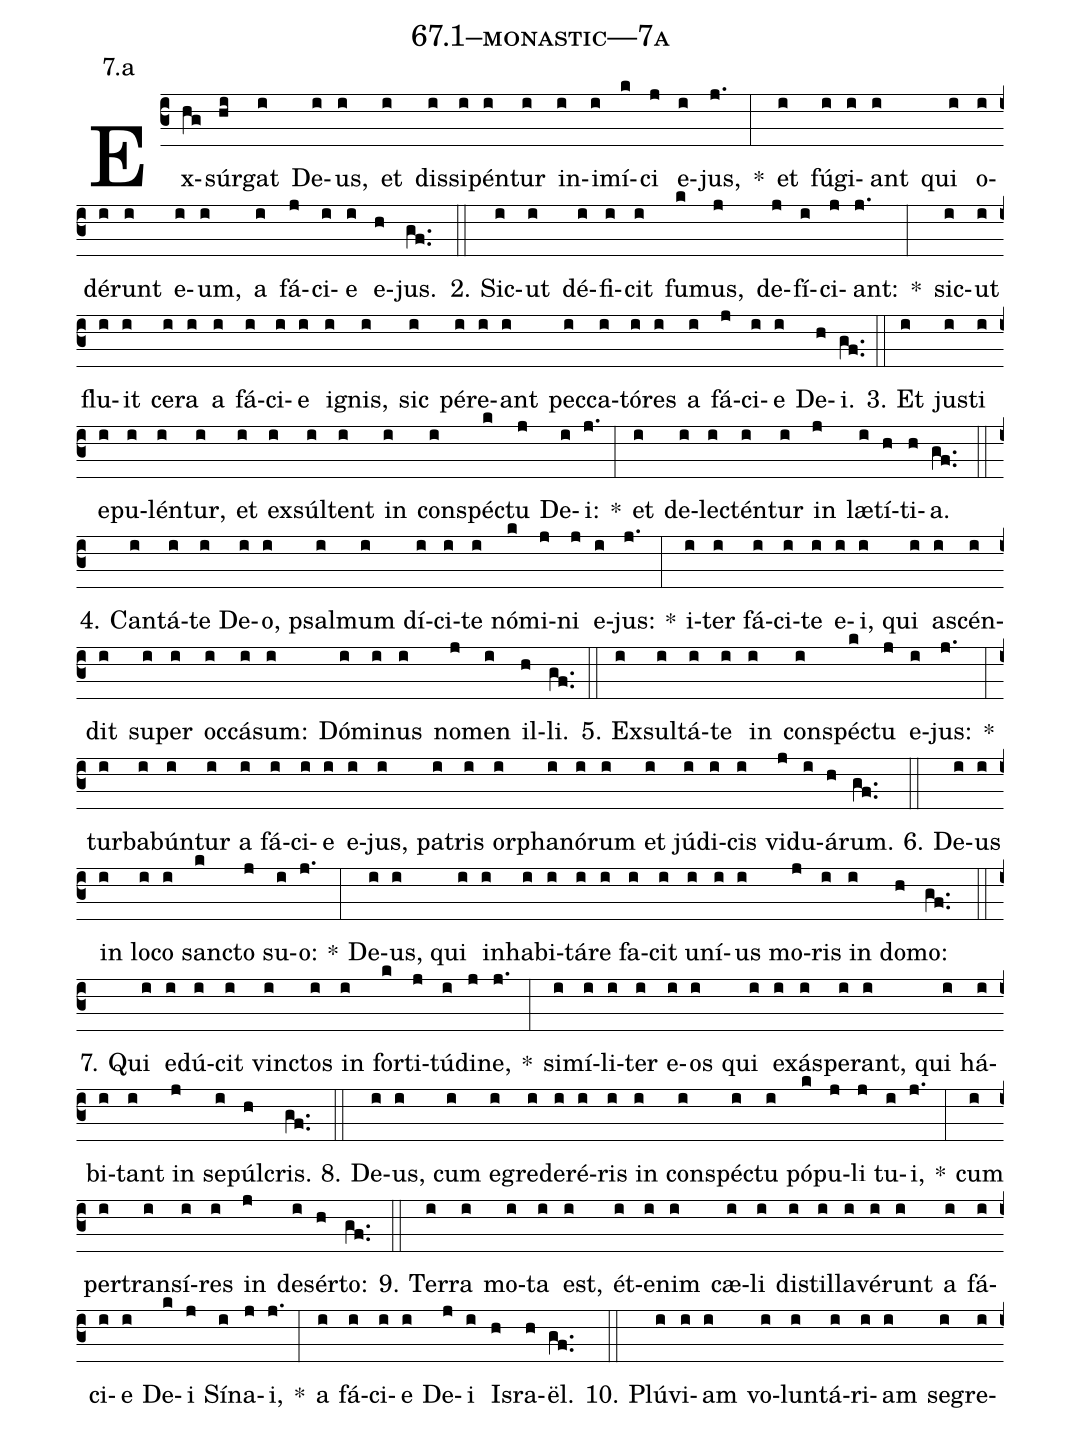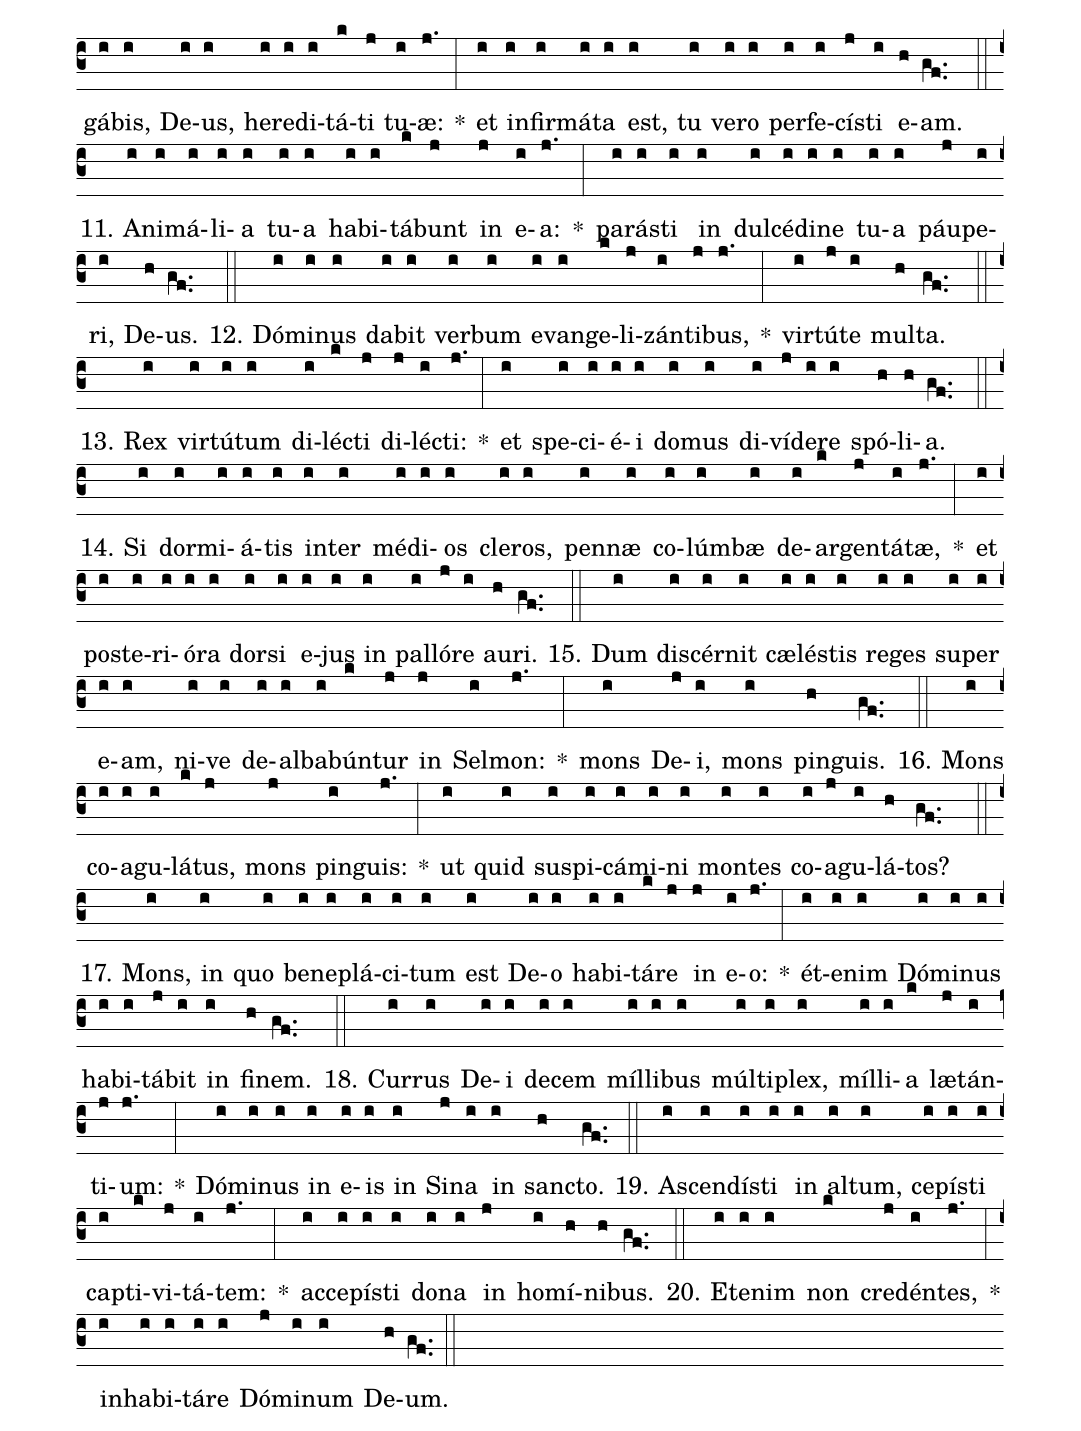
name: 67.1--monastic---7a;
annotation: 7.a;
%%
(c3)Ex(hg)súr(hi)gat(i) De(i)us,(i) et(i) dis(i)si(i)pén(i)tur(i) in(i)i(i)mí(k)ci(j) e(i)jus,(j.) *(:) et(i) fú(i)gi(i)ant(i) qui(i) o(i)dé(i)runt(i) e(i)um,(i) a(i) fá(j)ci(i)e(i) e(h)jus.(gf..) (::)
2. Sic(i)ut(i) dé(i)fi(i)cit(i) fu(k)mus,(j) de(j)fí(i)ci(j)ant:(j.) *(:) sic(i)ut(i) flu(i)it(i) ce(i)ra(i) a(i) fá(i)ci(i)e(i) i(i)gnis,(i) sic(i) pér(i)e(i)ant(i) pec(i)ca(i)tó(i)res(i) a(i) fá(j)ci(i)e(i) De(h)i.(gf..) (::)
3. Et(i) jus(i)ti(i) e(i)pu(i)lén(i)tur,(i) et(i) ex(i)súl(i)tent(i) in(i) con(i)spéc(k)tu(j) De(i)i:(j.) *(:) et(i) de(i)lec(i)tén(i)tur(i) in(j) læ(i)tí(h)ti(h)a.(gf..) (::)
4. Can(i)tá(i)te(i) De(i)o,(i) psal(i)mum(i) dí(i)ci(i)te(i) nó(k)mi(j)ni(j) e(i)jus:(j.) *(:) i(i)ter(i) fá(i)ci(i)te(i) e(i)i,(i) qui(i) a(i)scén(i)dit(i) su(i)per(i) oc(i)cá(i)sum:(i) Dó(i)mi(i)nus(i) no(j)men(i) il(h)li.(gf..) (::)
5. Ex(i)sul(i)tá(i)te(i) in(i) con(i)spéc(k)tu(j) e(i)jus:(j.) *(:) tur(i)ba(i)bún(i)tur(i) a(i) fá(i)ci(i)e(i) e(i)jus,(i) pa(i)tris(i) or(i)pha(i)nó(i)rum(i) et(i) jú(i)di(i)cis(i) vi(j)du(i)á(h)rum.(gf..) (::)
6. De(i)us(i) in(i) lo(i)co(i) sanc(k)to(j) su(i)o:(j.) *(:) De(i)us,(i) qui(i) in(i)ha(i)bi(i)tá(i)re(i) fa(i)cit(i) u(i)ní(i)us(i) mo(j)ris(i) in(i) do(h)mo:(gf..) (::)
7. Qui(i) e(i)dú(i)cit(i) vinc(i)tos(i) in(i) for(k)ti(j)tú(i)di(j)ne,(j.) *(:) si(i)mí(i)li(i)ter(i) e(i)os(i) qui(i) ex(i)ás(i)pe(i)rant,(i) qui(i) há(i)bi(i)tant(i) in(j) se(i)púl(h)cris.(gf..) (::)
8. De(i)us,(i) cum(i) e(i)gre(i)de(i)ré(i)ris(i) in(i) con(i)spéc(i)tu(i) pó(k)pu(j)li(j) tu(i)i,(j.) *(:) cum(i) per(i)trans(i)í(i)res(i) in(j) de(i)sér(h)to:(gf..) (::)
9. Ter(i)ra(i) mo(i)ta(i) est,(i) ét(i)e(i)nim(i) cæ(i)li(i) di(i)stil(i)la(i)vé(i)runt(i) a(i) fá(i)ci(i)e(i) De(k)i(j) Sí(i)na(j)i,(j.) *(:) a(i) fá(i)ci(i)e(i) De(j)i(i) Is(h)ra(h)ël.(gf..) (::)
10. Plú(i)vi(i)am(i) vo(i)lun(i)tá(i)ri(i)am(i) se(i)gre(i)gá(i)bis,(i) De(i)us,(i) he(i)re(i)di(i)tá(k)ti(j) tu(i)æ:(j.) *(:) et(i) in(i)fir(i)má(i)ta(i) est,(i) tu(i) ve(i)ro(i) per(i)fe(i)cís(j)ti(i) e(h)am.(gf..) (::)
11. A(i)ni(i)má(i)li(i)a(i) tu(i)a(i) ha(i)bi(i)tá(k)bunt(j) in(j) e(i)a:(j.) *(:) pa(i)rás(i)ti(i) in(i) dul(i)cé(i)di(i)ne(i) tu(i)a(i) páu(j)pe(i)ri,(i) De(h)us.(gf..) (::)
12. Dó(i)mi(i)nus(i) da(i)bit(i) ver(i)bum(i) e(i)van(i)ge(k)li(j)zán(i)ti(j)bus,(j.) *(:) vir(i)tú(j)te(i) mul(h)ta.(gf..) (::)
13. Rex(i) vir(i)tú(i)tum(i) di(i)léc(k)ti(j) di(j)léc(i)ti:(j.) *(:) et(i) spe(i)ci(i)é(i)i(i) do(i)mus(i) di(i)ví(j)de(i)re(i) spó(h)li(h)a.(gf..) (::)
14. Si(i) dor(i)mi(i)á(i)tis(i) in(i)ter(i) mé(i)di(i)os(i) cle(i)ros,(i) pen(i)næ(i) co(i)lúm(i)bæ(i) de(i)ar(k)gen(j)tá(i)tæ,(j.) *(:) et(i) post(i)e(i)ri(i)ó(i)ra(i) dor(i)si(i) e(i)jus(i) in(i) pal(i)ló(j)re(i) au(h)ri.(gf..) (::)
15. Dum(i) di(i)scér(i)nit(i) cæ(i)lés(i)tis(i) re(i)ges(i) su(i)per(i) e(i)am,(i) ni(i)ve(i) de(i)al(i)ba(i)bún(k)tur(j) in(j) Sel(i)mon:(j.) *(:) mons(i) De(j)i,(i) mons(i) pin(h)guis.(gf..) (::)
16. Mons(i) co(i)a(i)gu(i)lá(k)tus,(j) mons(j) pin(i)guis:(j.) *(:) ut(i) quid(i) su(i)spi(i)cá(i)mi(i)ni(i) mon(i)tes(i) co(i)a(j)gu(i)lá(h)tos?(gf..) (::)
17. Mons,(i) in(i) quo(i) be(i)ne(i)plá(i)ci(i)tum(i) est(i) De(i)o(i) ha(i)bi(i)tá(k)re(j) in(j) e(i)o:(j.) *(:) ét(i)e(i)nim(i) Dó(i)mi(i)nus(i) ha(i)bi(i)tá(j)bit(i) in(i) fi(h)nem.(gf..) (::)
18. Cur(i)rus(i) De(i)i(i) de(i)cem(i) míl(i)li(i)bus(i) múl(i)ti(i)plex,(i) míl(i)li(i)a(k) læ(j)tán(i)ti(j)um:(j.) *(:) Dó(i)mi(i)nus(i) in(i) e(i)is(i) in(i) Si(j)na(i) in(i) sanc(h)to.(gf..) (::)
19. A(i)scen(i)dís(i)ti(i) in(i) al(i)tum,(i) ce(i)pís(i)ti(i) cap(i)ti(k)vi(j)tá(i)tem:(j.) *(:) ac(i)ce(i)pís(i)ti(i) do(i)na(i) in(j) ho(i)mí(h)ni(h)bus.(gf..) (::)
20. Et(i)e(i)nim(i) non(k) cre(j)dén(i)tes,(j.) *(:) in(i)ha(i)bi(i)tá(i)re(i) Dó(j)mi(i)num(i) De(h)um.(gf..) (::)
